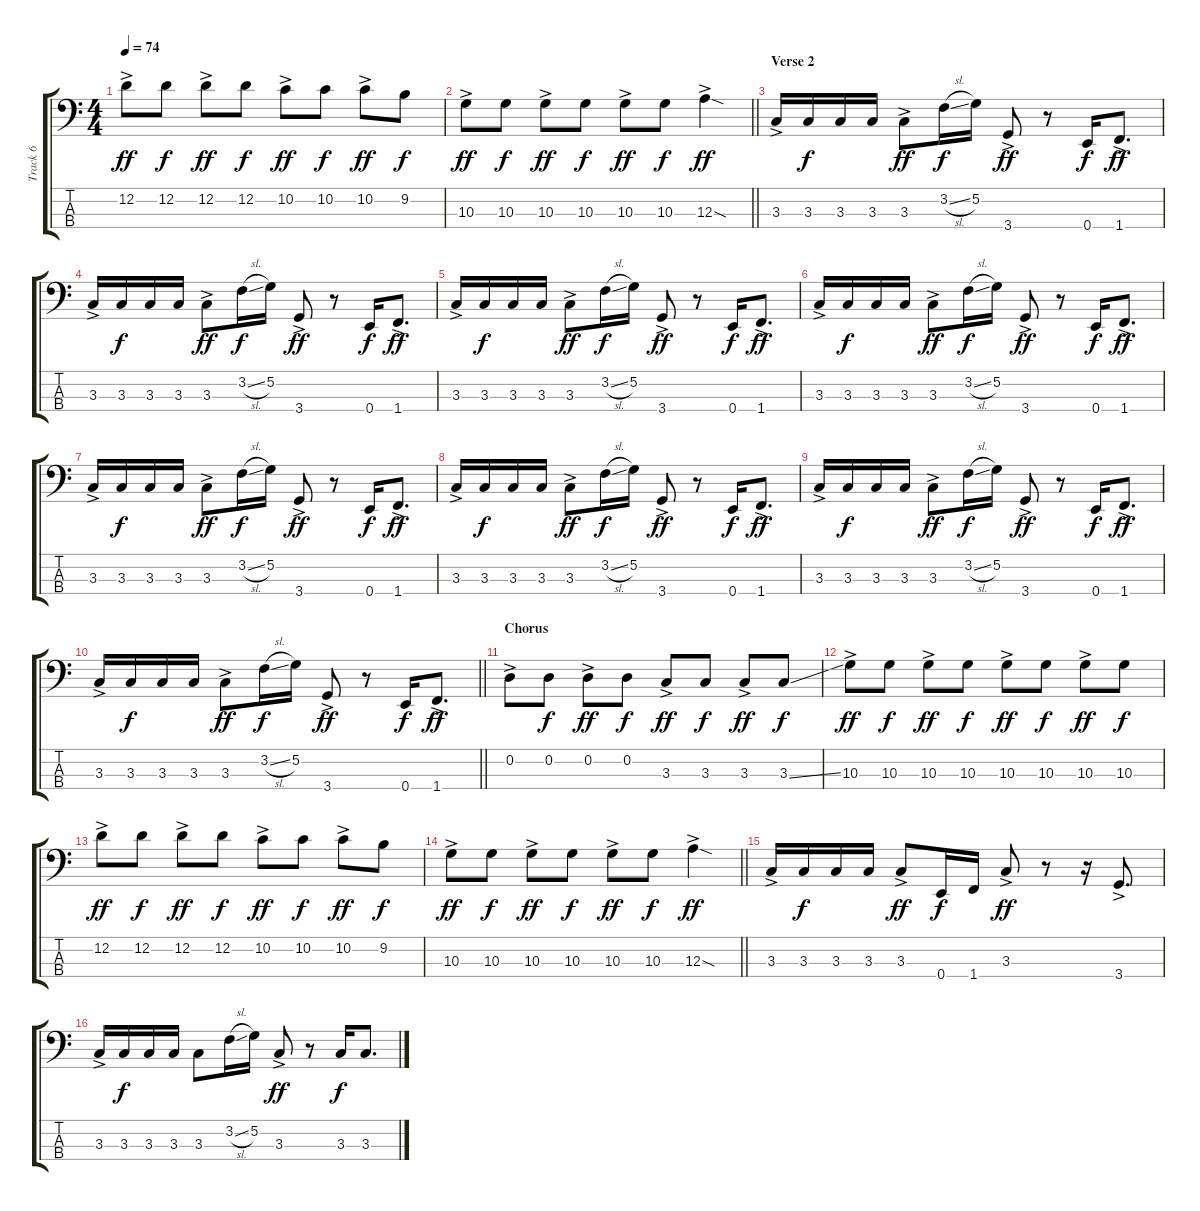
\track ("Track 6" "Track 6") {instrument electricbassfinger}
\staff {score tabs}
\tuning (G2 D2 A1 E1) {hide}
\ts (4 4)
\tempo 74
\clef f4
\ks c
12.2{ac}.8{dy ff} 12.2.8{dy f} 12.2{ac}.8{dy ff} 12.2.8{dy f} 10.2{ac}.8{dy ff} 10.2.8{dy f} 10.2{ac}.8{dy ff} 9.2.8{dy f} |
\barLineRight lightlight
10.3{ac}.8{dy ff} 10.3.8{dy f} 10.3{ac}.8{dy ff} 10.3.8{dy f} 10.3{ac}.8{dy ff} 10.3.8{dy f} 12.3{sod ac}.4{dy ff} |
\section ("" "Verse 2")
3.3{ac}.16 3.3.16{dy f} 3.3.16 3.3.16 3.3{ac}.8{dy ff} 3.2{sl}.16{dy f} 5.2.16 3.4{ac}.8{dy ff} r.8 0.4.16{dy f} 1.4{ac}.8{d dy ff} |
3.3{ac}.16 3.3.16{dy f} 3.3.16 3.3.16 3.3{ac}.8{dy ff} 3.2{sl}.16{dy f} 5.2.16 3.4{ac}.8{dy ff} r.8 0.4.16{dy f} 1.4{ac}.8{d dy ff} |
3.3{ac}.16 3.3.16{dy f} 3.3.16 3.3.16 3.3{ac}.8{dy ff} 3.2{sl}.16{dy f} 5.2.16 3.4{ac}.8{dy ff} r.8 0.4.16{dy f} 1.4{ac}.8{d dy ff} |
3.3{ac}.16 3.3.16{dy f} 3.3.16 3.3.16 3.3{ac}.8{dy ff} 3.2{sl}.16{dy f} 5.2.16 3.4{ac}.8{dy ff} r.8 0.4.16{dy f} 1.4{ac}.8{d dy ff} |
3.3{ac}.16 3.3.16{dy f} 3.3.16 3.3.16 3.3{ac}.8{dy ff} 3.2{sl}.16{dy f} 5.2.16 3.4{ac}.8{dy ff} r.8 0.4.16{dy f} 1.4{ac}.8{d dy ff} |
3.3{ac}.16 3.3.16{dy f} 3.3.16 3.3.16 3.3{ac}.8{dy ff} 3.2{sl}.16{dy f} 5.2.16 3.4{ac}.8{dy ff} r.8 0.4.16{dy f} 1.4{ac}.8{d dy ff} |
3.3{ac}.16 3.3.16{dy f} 3.3.16 3.3.16 3.3{ac}.8{dy ff} 3.2{sl}.16{dy f} 5.2.16 3.4{ac}.8{dy ff} r.8 0.4.16{dy f} 1.4{ac}.8{d dy ff} |
\barLineRight lightlight
3.3{ac}.16 3.3.16{dy f} 3.3.16 3.3.16 3.3{ac}.8{dy ff} 3.2{sl}.16{dy f} 5.2.16 3.4{ac}.8{dy ff} r.8 0.4.16{dy f} 1.4{ac}.8{d dy ff} |
\section ("" "Chorus")
0.2{ac}.8 0.2.8{dy f} 0.2{ac}.8{dy ff} 0.2.8{dy f} 3.3{ac}.8{dy ff} 3.3.8{dy f} 3.3{ac}.8{dy ff} 3.3{ss}.8{dy f} |
10.3{ac}.8{dy ff} 10.3.8{dy f} 10.3{ac}.8{dy ff} 10.3.8{dy f} 10.3{ac}.8{dy ff} 10.3.8{dy f} 10.3{ac}.8{dy ff} 10.3.8{dy f} |
12.2{ac}.8{dy ff} 12.2.8{dy f} 12.2{ac}.8{dy ff} 12.2.8{dy f} 10.2{ac}.8{dy ff} 10.2.8{dy f} 10.2{ac}.8{dy ff} 9.2.8{dy f} |
\barLineRight lightlight
10.3{ac}.8{dy ff} 10.3.8{dy f} 10.3{ac}.8{dy ff} 10.3.8{dy f} 10.3{ac}.8{dy ff} 10.3.8{dy f} 12.3{sod ac}.4{dy ff} |
3.3{ac}.16 3.3.16{dy f} 3.3.16 3.3.16 3.3{ac}.8{dy ff} 0.4.16{dy f} 1.4.16 3.3{ac}.8{dy ff} r.8 r.16 3.4{ac}.8{d} |
3.3{ac}.16 3.3.16{dy f} 3.3.16 3.3.16 3.3.8 3.2{sl}.16 5.2.16 3.3{ac}.8{dy ff} r.8 3.3.16{dy f} 3.3.8{d}
